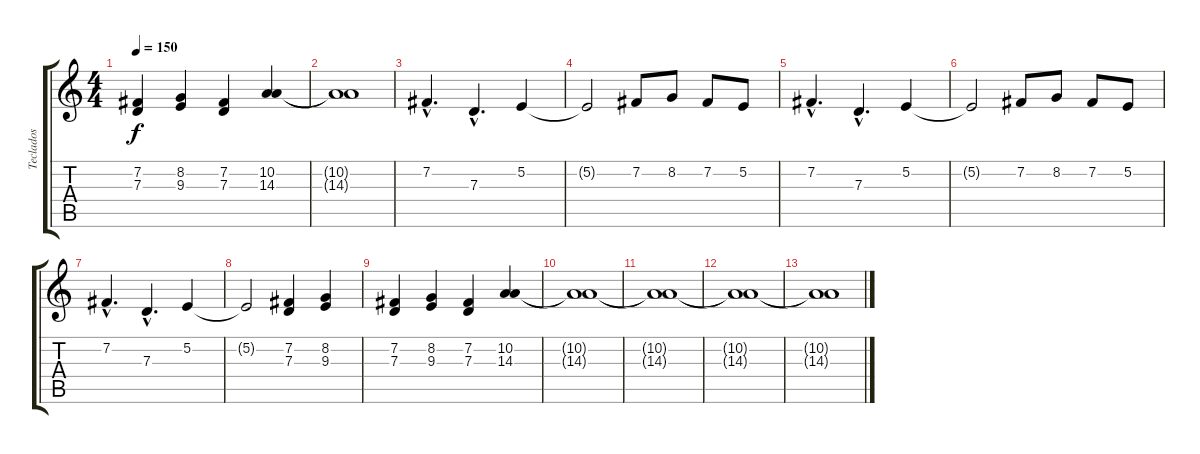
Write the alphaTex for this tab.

\track ("Teclados" "Teclados") {instrument stringensemble1}
\staff {score tabs}
\tuning (E4 B3 G3 D3 A2 E2) {hide}
\ts (4 4)
\tempo 150
\clef g2
\ks c
(7.2 7.3).4{dy f} (8.2 9.3).4 (7.2 7.3).4 (10.2 14.3).4 |
(10.2{t} 14.3{t}).1 |
7.2{hac}.4{d} 7.3{hac}.4{d} 5.2.4 |
5.2{t}.2 7.2.8 8.2.8 7.2.8 5.2.8 |
7.2{hac}.4{d} 7.3{hac}.4{d} 5.2.4 |
5.2{t}.2 7.2.8 8.2.8 7.2.8 5.2.8 |
7.2{hac}.4{d} 7.3{hac}.4{d} 5.2.4 |
5.2{t}.2 (7.2 7.3).4 (8.2 9.3).4 |
(7.2 7.3).4 (8.2 9.3).4 (7.2 7.3).4 (10.2 14.3).4 |
(10.2{t} 14.3{t}).1 |
(10.2{t} 14.3{t}).1 |
(10.2{t} 14.3{t}).1 |
(10.2{t} 14.3{t}).1
